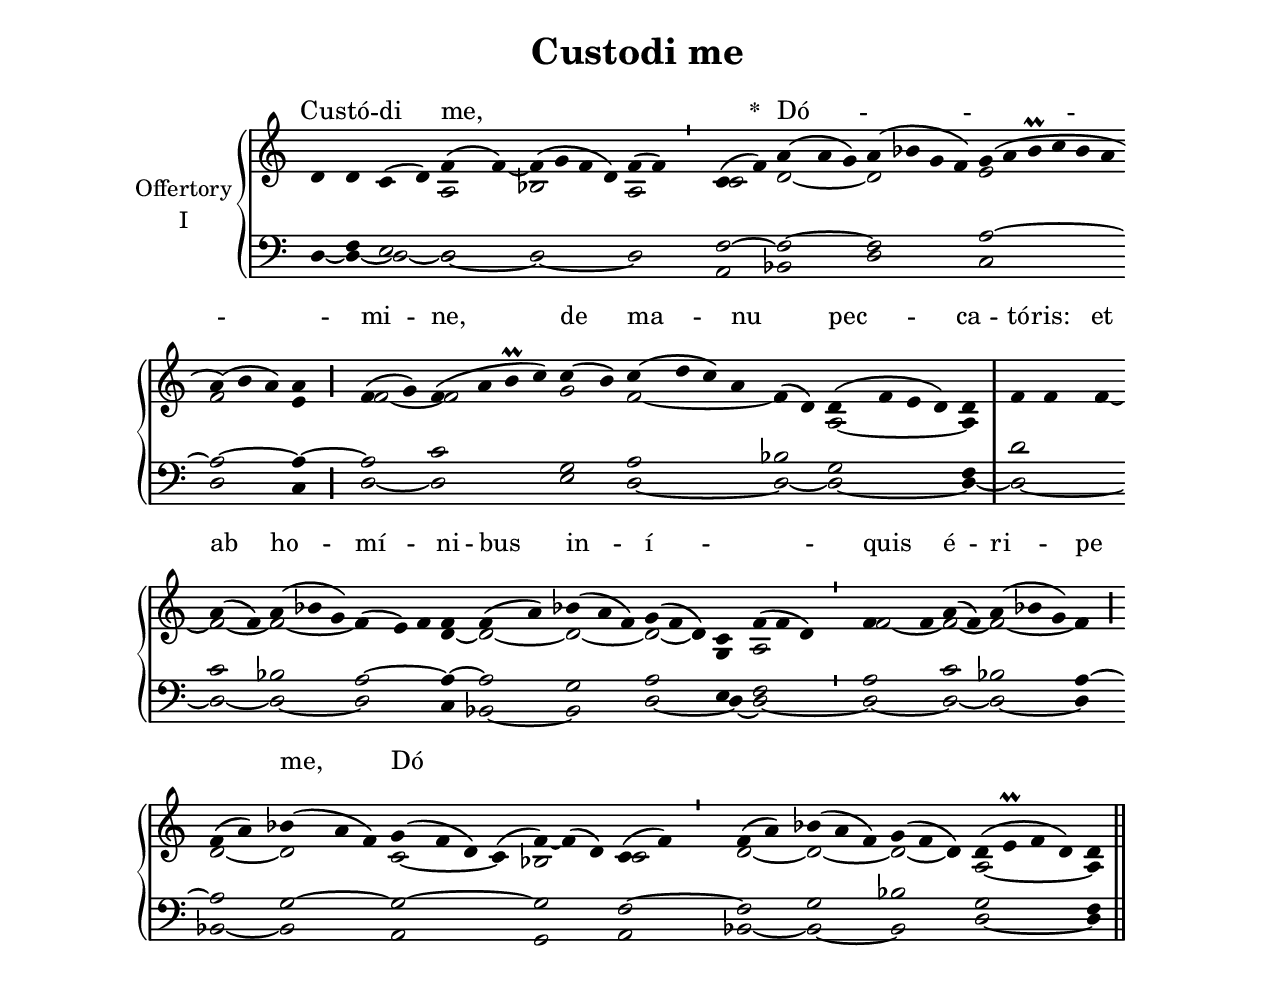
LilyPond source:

\version "2.18"
\include "gregorian.ly"
\include "noh2.ily"


%Page reference: page i.333
%(volume.page)

global = {
 \key d \dorian
 \cadenzaOn 
}

\header {
  title = \markup \center-column {"Custodi me" \vspace #1 }
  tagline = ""
  composer = ""
}

\paper {
 #(include-special-characters)
  oddHeaderMarkup = \markup \fill-line {
    \line {}
    \center-column {
      \on-the-fly #first-page     " "
      \on-the-fly #not-first-page "Custodi me"
    }
    \line { \on-the-fly #print-page-number-check-first \fromproperty #'page:page-number-string }
  }
  evenHeaderMarkup = \markup \fill-line {
    \line { \on-the-fly #print-page-number-check-first \fromproperty #'page:page-number-string }
    \center-column { "Custodi me" }
    \line {}
  }
}

chantText = \lyricmode {
Cu -- stó -- di me, _ _ 
\set stanza = " * " Dó -- _ _ _ mi -- ne, 
de ma -- nu _ pec -- ca -- tó -- ris: 
et ab ho -- mí -- _ ni -- bus in -- í -- _ _ quis _ é -- ri -- pe _ me, 
Dó -- _ _ _ _ _ _ _ _ mi -- ne. }

chantMusic = {
\tieDown   d'4 d'4 c'4 ( d'4) f'4 ( f'4) ~ f'4 ( g'4 f'4 d'4) f'4 ( f'4) \divisioMinima
  c'4 ( f'4) a'4 ( a'4 g'4) a'4 ( bes'4 g'4 f'4)  g'4 ( a'4 b'\prall c''4 b'4 a'4 \forceBreak
) a'4 ( b'4 a'4) a'4 \divisioMaior
 f'4 ( g'4) f'4 ( a'4 b'\prall c''4) c''4 ( b'4) c''4 ( d''4 c''4) a'4 f'4 ( d'4) d'4 ( f'4 e'4 d'4) d'4 \divisioMaxima
 f'4 f'4 f'4 \forceBreak
  a'4 ( f'4) a'4 ( bes'4 g'4) f'4 ( e'4) f'4 f'4  f'4 ( a'4) bes'4 ( a'4 f'4) g'4 ( f'4 d'4) c'4 f'4 ( f'4 d'4) \divisioMinima
 f'4 f'4  a'4 ( f'4) a'4 ( bes'4 g'4) f'4 \divisioMaior \forceBreak

  f'4 ( a'4) bes'4 ( a'4 f'4) g'4 ( f'4 d'4) c'4 ( f'4) ~ f'4 ( d'4) c'4 ( f'4) \divisioMinima
  f'4 ( a'4) bes'4 ( a'4 f'4) g'4 ( f'4 d'4) d'4 ( e'\prall f'4 d'4) d'4 \finalis

}

altoMusic = {
r2*4/2 a2 bes2*4/2 a2 c'2 d'2*3/2 ~ d'2*4/2 e'2*6/2 f'2*3/2 e'4 \divisioMaior
f'2 ~ f'2*4/2 g'2 f'2*4/2 ~ f'4 r4 a2*4/2 ~ a4 \divisioMaxima
r2 f'4 ~ f'2 ~ f'2*3/2 ~ f'4 r2 d'4 ~ d'2 ~ d'2*3/2 ~ d'2 ~ d'4 g4 a2*3/2 \divisioMinima
f'2 ~ f'2 ~ f'2*3/2 ~ f'4 d'2 ~ d'2*3/2 c'2*3/2 ~ c'4 bes2*3/2 c'2 d'2 ~ d'2*3/2 ~ d'2 ~ d'4 a2*4/2 ~ a4 \finalis
}

tenorMusic = {
r4 f4 e2 d2 r2*4/2 r2 f2 ~ f2*3/2 ~ f2*4/2 a2*6/2 ~ a2*3/2 ~ a4 ~ \divisioMaior
a2 c'2*4/2 g2 a2*4/2 bes2 g2*4/2 f4 \divisioMaxima
d'2*3/2 c'2 bes2*3/2 a2*3/2 ~ a4 ~ a2 g2*3/2 a2*3/2 e4 f2*3/2 \divisioMinima
a2 c'2 bes2*3/2 a4 ~ a2 g2*3/2 ~ g2*4/2 ~ g2*3/2 f2 ~ f2 g2*3/2 bes2*3/2 g2*4/2 f4 \finalis
}

bassMusic = {
d4 ~ d4 ~ d2 ~ d2 ~ d2*4/2 ~ d2 a,2 bes,2*3/2 d2*4/2 c2*6/2 d2*3/2 c4 \divisioMaior
d2 ~ d2*4/2 e2 d2*4/2 ~ d2 ~ d2*4/2 ~ d4 ~ \divisioMaxima
d2*3/2 ~ d2 ~ d2*3/2 ~ d2*3/2 c4 bes,2 ~ bes,2*3/2 d2*3/2 ~ d4 ~ d2*3/2 ~ \divisioMinima
d2 ~ d2 ~ d2*3/2 ~ d4 bes,2 ~ bes,2*3/2 a,2*4/2 g,2*3/2 a,2 bes,2 ~ bes,2*3/2 ~ bes,2*3/2 d2*4/2 ~ d4 \finalis
}

voiceLines = {
\voiceLineStyle


}

\score{
  <<
    \new GrandStaff <<
      \set GrandStaff.autoBeaming = ##f
      \set GrandStaff.instrumentName = \markup \center-column {
        "Offertory"
        "I"
      }
      \new Staff = up <<
        \new Voice = "chant" {
          \voiceOne \global \chantMusic
        }
        \new Voice {
          \voiceTwo \global \altoMusic
        }
      >>

      \new Staff = down <<
        \clef bass
        \new Voice {
          \voiceOne \global \tenorMusic
        }
        \new Voice {
          \voiceTwo \global \bassMusic
        }
	\new Voice {
        \voiceThree \global \voiceLines
        }
      >>
    >>
    \new Lyrics \lyricsto chant {
      \chantText
    }
  >>
  \layout{
  }
  \midi{
    \tempo 4 = 125
  }
}
